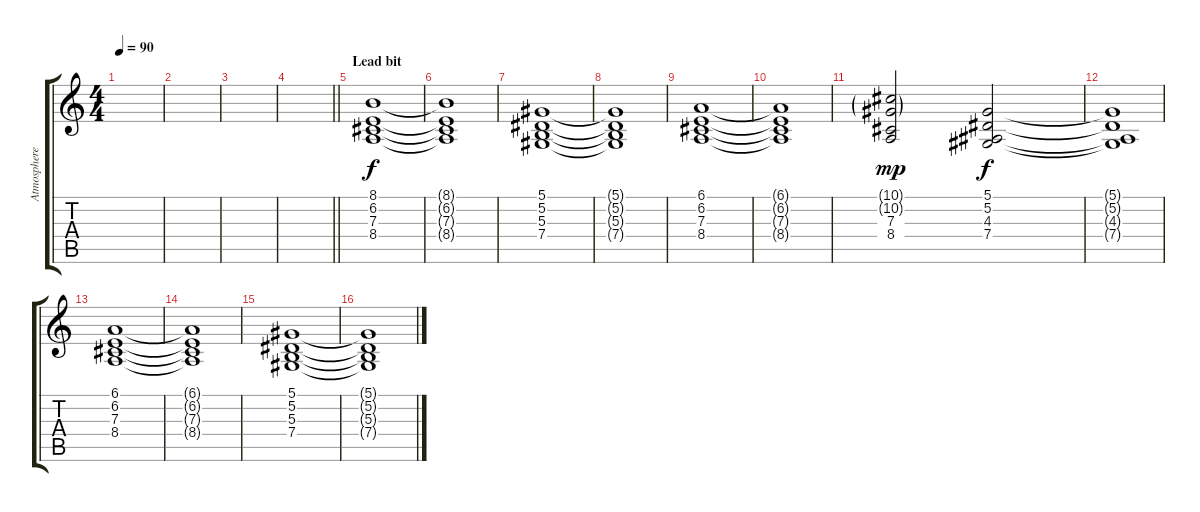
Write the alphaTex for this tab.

\track ("Atmosphere/Choir" "Atmosphere") {instrument choiraahs}
\staff {score tabs}
\tuning (Eb4 Bb3 Gb3 Db3 Ab2 Eb2) {hide}
\ts (4 4)
\tempo 90
\clef g2
\ks c
|
|
|
\barLineRight lightlight
|
\section ("" "Lead bit")
(8.1 6.2 7.3 8.4).1 |
(8.1{t} 6.2{t} 7.3{t} 8.4{t}).1 |
(5.1 5.2 5.3 7.4).1 |
(5.1{t} 5.2{t} 5.3{t} 7.4{t}).1 |
(6.1 6.2 7.3 8.4).1 |
(6.1{t} 6.2{t} 7.3{t} 8.4{t}).1 |
(10.1{g} 10.2{g} 7.3 8.4).2{dy mp} (5.1 5.2 4.3 7.4).2{dy f} |
(5.1{t} 5.2{t} 4.3{t} 7.4{t}).1 |
(6.1 6.2 7.3 8.4).1 |
(6.1{t} 6.2{t} 7.3{t} 8.4{t}).1 |
(5.1 5.2 5.3 7.4).1 |
(5.1{t} 5.2{t} 5.3{t} 7.4{t}).1
